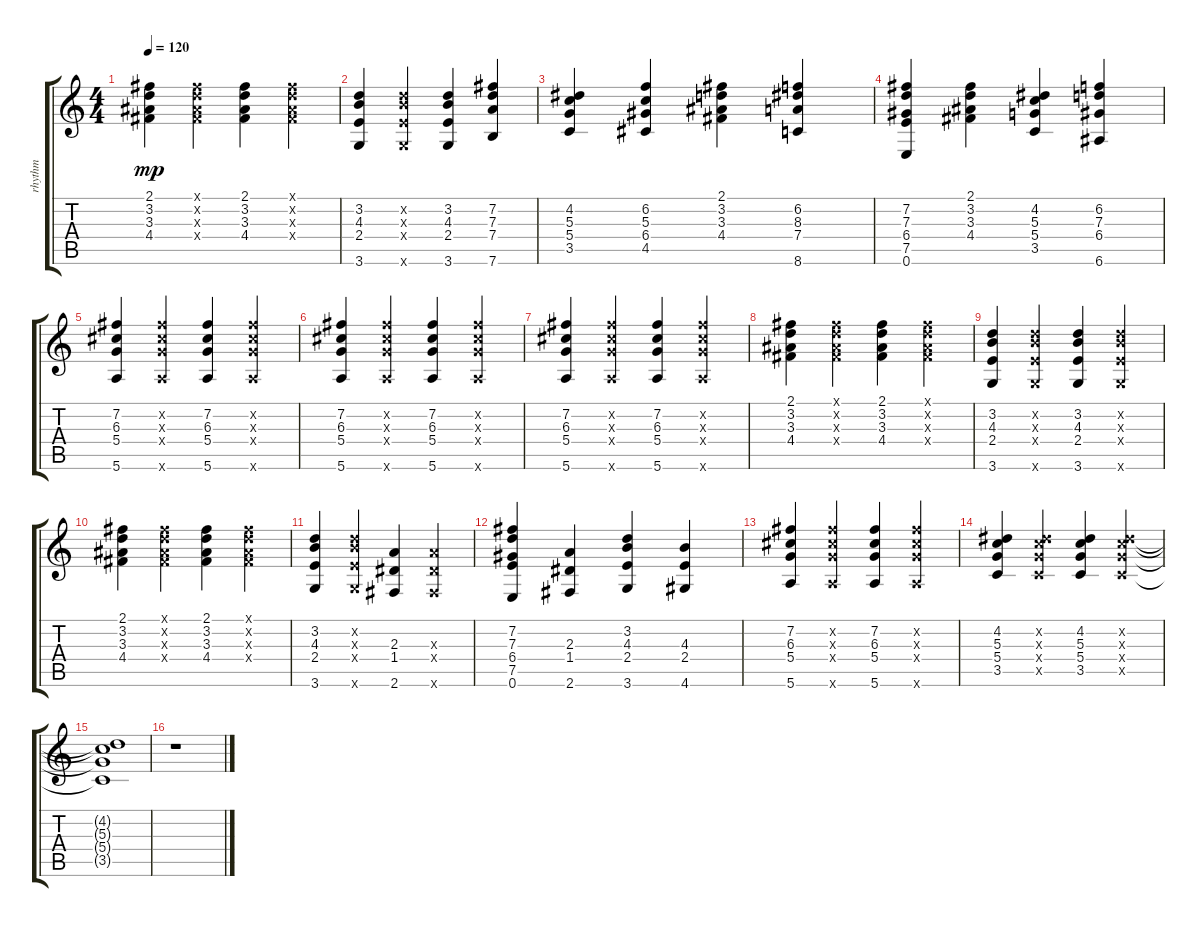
\track ("rhythm" "rhythm") {instrument acousticguitarnylon}
\staff {score tabs}
\tuning (E4 B3 G3 D3 A2 E2) {hide}
\ts (4 4)
\tempo 120
\clef g2
\ks c
(2.1 3.2 3.3 4.4).4{dy mp} (2.1{x} 3.2{x} 3.3{x} 4.4{x}).4 (2.1 3.2 3.3 4.4).4 (2.1{x} 3.2{x} 3.3{x} 4.4{x}).4 |
(3.2 4.3 2.4 3.6).4 (3.2{x} 4.3{x} 2.4{x} 3.6{x}).4 (3.2 4.3 2.4 3.6).4 (7.2 7.3 7.4 7.6).4 |
(4.2 5.3 5.4 3.5).4 (6.2 5.3 6.4 4.5).4 (2.1 3.2 3.3 4.4).4 (6.2 8.3 7.4 8.6).4 |
(7.2 7.3 6.4 7.5 0.6).4 (2.1 3.2 3.3 4.4).4 (4.2 5.3 5.4 3.5).4 (6.2 7.3 6.4 6.6).4 |
(7.2 6.3 5.4 5.6).4 (7.2{x} 6.3{x} 5.4{x} 5.6{x}).4 (7.2 6.3 5.4 5.6).4 (7.2{x} 6.3{x} 5.4{x} 5.6{x}).4 |
(7.2 6.3 5.4 5.6).4 (7.2{x} 6.3{x} 5.4{x} 5.6{x}).4 (7.2 6.3 5.4 5.6).4 (7.2{x} 6.3{x} 5.4{x} 5.6{x}).4 |
(7.2 6.3 5.4 5.6).4 (7.2{x} 6.3{x} 5.4{x} 5.6{x}).4 (7.2 6.3 5.4 5.6).4 (7.2{x} 6.3{x} 5.4{x} 5.6{x}).4 |
(2.1 3.2 3.3 4.4).4 (2.1{x} 3.2{x} 3.3{x} 4.4{x}).4 (2.1 3.2 3.3 4.4).4 (2.1{x} 3.2{x} 3.3{x} 4.4{x}).4 |
(3.2 4.3 2.4 3.6).4 (3.2{x} 4.3{x} 2.4{x} 3.6{x}).4 (3.2 4.3 2.4 3.6).4 (3.2{x} 4.3{x} 2.4{x} 3.6{x}).4 |
(2.1 3.2 3.3 4.4).4 (2.1{x} 3.2{x} 3.3{x} 4.4{x}).4 (2.1 3.2 3.3 4.4).4 (2.1{x} 3.2{x} 3.3{x} 4.4{x}).4 |
(3.2 4.3 2.4 3.6).4 (3.2{x} 4.3{x} 2.4{x} 3.6{x}).4 (2.3 1.4 2.6).4 (2.3{x} 1.4{x} 2.6{x}).4 |
(7.2 7.3 6.4 7.5 0.6).4 (2.3 1.4 2.6).4 (3.2 4.3 2.4 3.6).4 (4.3 2.4 4.6).4 |
(7.2 6.3 5.4 5.6).4 (7.2{x} 6.3{x} 5.4{x} 5.6{x}).4 (7.2 6.3 5.4 5.6).4 (7.2{x} 6.3{x} 5.4{x} 5.6{x}).4 |
(4.2 5.3 5.4 3.5).4 (4.2{x} 5.3{x} 5.4{x} 3.5{x}).4 (4.2 5.3 5.4 3.5).4 (4.2{x} 5.3{x} 5.4{x} 3.5{x}).4 |
(4.2{t} 5.3{t} 5.4{t} 3.5{t}).1 |
r.1
